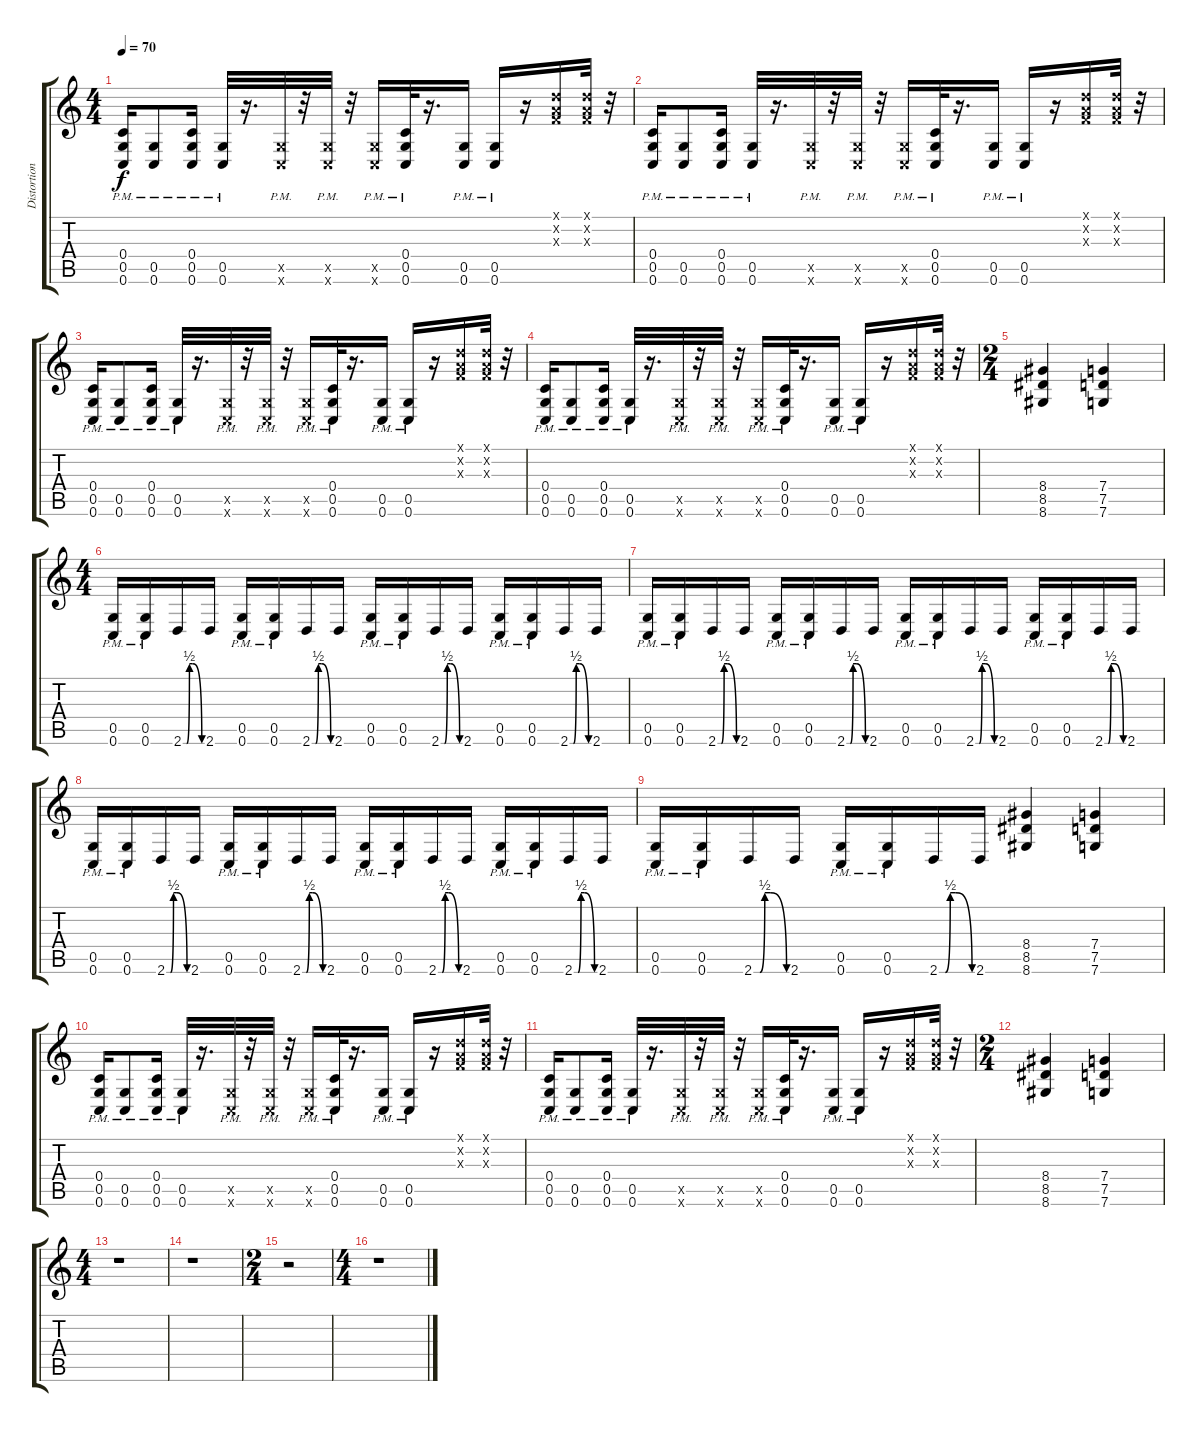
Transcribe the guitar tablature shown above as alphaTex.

\track ("Distortion 1" "Distortion") {instrument distortionguitar}
\staff {score tabs}
\tuning (D4 A3 F3 C3 G2 C2) {hide}
\ts (4 4)
\tempo 70
\clef g2
\ks c
(0.4{pm} 0.5{pm} 0.6{pm}).16{dy f} (0.5{pm} 0.6{pm}).8 (0.4{pm} 0.5{pm} 0.6{pm}).16 (0.5{pm} 0.6{pm}).32 r.16{d} (0.5{pm x} 0.6{pm x}).32 r.32 (0.5{pm x} 0.6{pm x}).32 r.32 (0.5{pm x} 0.6{pm x}).16 (0.4{pm} 0.5{pm} 0.6{pm}).32 r.16{d} (0.5{pm} 0.6{pm}).16 (0.5{pm} 0.6).16 r.16 (0.1{x} 0.2{x} 0.3{x}).16 (0.1{x} 0.2{x} 0.3{x}).32 r.32 |
(0.4{pm} 0.5{pm} 0.6{pm}).16 (0.5{pm} 0.6{pm}).8 (0.4{pm} 0.5{pm} 0.6{pm}).16 (0.5{pm} 0.6{pm}).32 r.16{d} (0.5{pm x} 0.6{pm x}).32 r.32 (0.5{pm x} 0.6{pm x}).32 r.32 (0.5{pm x} 0.6{pm x}).16 (0.4{pm} 0.5{pm} 0.6{pm}).32 r.16{d} (0.5{pm} 0.6{pm}).16 (0.5{pm} 0.6).16 r.16 (0.1{x} 0.2{x} 0.3{x}).16 (0.1{x} 0.2{x} 0.3{x}).32 r.32 |
(0.4{pm} 0.5{pm} 0.6{pm}).16 (0.5{pm} 0.6{pm}).8 (0.4{pm} 0.5{pm} 0.6{pm}).16 (0.5{pm} 0.6{pm}).32 r.16{d} (0.5{pm x} 0.6{pm x}).32 r.32 (0.5{pm x} 0.6{pm x}).32 r.32 (0.5{pm x} 0.6{pm x}).16 (0.4{pm} 0.5{pm} 0.6{pm}).32 r.16{d} (0.5{pm} 0.6{pm}).16 (0.5{pm} 0.6).16 r.16 (0.1{x} 0.2{x} 0.3{x}).16 (0.1{x} 0.2{x} 0.3{x}).32 r.32 |
(0.4{pm} 0.5{pm} 0.6{pm}).16 (0.5{pm} 0.6{pm}).8 (0.4{pm} 0.5{pm} 0.6{pm}).16 (0.5{pm} 0.6{pm}).32 r.16{d} (0.5{pm x} 0.6{pm x}).32 r.32 (0.5{pm x} 0.6{pm x}).32 r.32 (0.5{pm x} 0.6{pm x}).16 (0.4{pm} 0.5{pm} 0.6{pm}).32 r.16{d} (0.5{pm} 0.6{pm}).16 (0.5{pm} 0.6).16 r.16 (0.1{x} 0.2{x} 0.3{x}).16 (0.1{x} 0.2{x} 0.3{x}).32 r.32 |
\ts (2 4)
(8.4 8.5 8.6).4 (7.4 7.5 7.6).4 |
\ts (4 4)
(0.5{pm} 0.6{pm}).16 (0.5{pm} 0.6{pm}).16 2.6{be (custom 0 0 11 0 20 2 30 2 60 0)}.16 2.6.16 (0.5{pm} 0.6{pm}).16 (0.5{pm} 0.6{pm}).16 2.6{be (custom 0 0 9 0 11 0 20 2 30 2 60 0)}.16 2.6.16 (0.5{pm} 0.6{pm}).16 (0.5{pm} 0.6{pm}).16 2.6{be (custom 0 0 5 0 9 0 11 0 20 2 30 2 60 0)}.16 2.6.16 (0.5{pm} 0.6{pm}).16 (0.5{pm} 0.6{pm}).16 2.6{be (custom 0 0 9 0 11 0 20 2 30 2 60 0)}.16 2.6.16 |
(0.5{pm} 0.6{pm}).16 (0.5{pm} 0.6{pm}).16 2.6{be (custom 0 0 11 0 20 2 30 2 60 0)}.16 2.6.16 (0.5{pm} 0.6{pm}).16 (0.5{pm} 0.6{pm}).16 2.6{be (custom 0 0 9 0 11 0 20 2 30 2 60 0)}.16 2.6.16 (0.5{pm} 0.6{pm}).16 (0.5{pm} 0.6{pm}).16 2.6{be (custom 0 0 5 0 9 0 11 0 20 2 30 2 60 0)}.16 2.6.16 (0.5{pm} 0.6{pm}).16 (0.5{pm} 0.6{pm}).16 2.6{be (custom 0 0 9 0 11 0 20 2 30 2 60 0)}.16 2.6.16 |
(0.5{pm} 0.6{pm}).16 (0.5{pm} 0.6{pm}).16 2.6{be (custom 0 0 11 0 20 2 30 2 60 0)}.16 2.6.16 (0.5{pm} 0.6{pm}).16 (0.5{pm} 0.6{pm}).16 2.6{be (custom 0 0 9 0 11 0 20 2 30 2 60 0)}.16 2.6.16 (0.5{pm} 0.6{pm}).16 (0.5{pm} 0.6{pm}).16 2.6{be (custom 0 0 5 0 9 0 11 0 20 2 30 2 60 0)}.16 2.6.16 (0.5{pm} 0.6{pm}).16 (0.5{pm} 0.6{pm}).16 2.6{be (custom 0 0 9 0 11 0 20 2 30 2 60 0)}.16 2.6.16 |
(0.5{pm} 0.6{pm}).16 (0.5{pm} 0.6{pm}).16 2.6{be (custom 0 0 9 0 11 0 20 2 30 2 60 0)}.16 2.6.16 (0.5{pm} 0.6{pm}).16 (0.5{pm} 0.6{pm}).16 2.6{be (custom 0 0 9 0 11 0 20 2 30 2 60 0)}.16 2.6.16 (8.4 8.5 8.6).4 (7.4 7.5 7.6).4 |
(0.4{pm} 0.5{pm} 0.6{pm}).16 (0.5{pm} 0.6{pm}).8 (0.4{pm} 0.5{pm} 0.6{pm}).16 (0.5{pm} 0.6{pm}).32 r.16{d} (0.5{pm x} 0.6{pm x}).32 r.32 (0.5{pm x} 0.6{pm x}).32 r.32 (0.5{pm x} 0.6{pm x}).16 (0.4{pm} 0.5{pm} 0.6{pm}).32 r.16{d} (0.5{pm} 0.6{pm}).16 (0.5{pm} 0.6).16 r.16 (0.1{x} 0.2{x} 0.3{x}).16 (0.1{x} 0.2{x} 0.3{x}).32 r.32 |
(0.4{pm} 0.5{pm} 0.6{pm}).16 (0.5{pm} 0.6{pm}).8 (0.4{pm} 0.5{pm} 0.6{pm}).16 (0.5{pm} 0.6{pm}).32 r.16{d} (0.5{pm x} 0.6{pm x}).32 r.32 (0.5{pm x} 0.6{pm x}).32 r.32 (0.5{pm x} 0.6{pm x}).16 (0.4{pm} 0.5{pm} 0.6{pm}).32 r.16{d} (0.5{pm} 0.6{pm}).16 (0.5{pm} 0.6).16 r.16 (0.1{x} 0.2{x} 0.3{x}).16 (0.1{x} 0.2{x} 0.3{x}).32 r.32 |
\ts (2 4)
(8.4 8.5 8.6).4 (7.4 7.5 7.6).4 |
\ts (4 4)
r.1 |
r.1 |
\ts (2 4)
r.2 |
\ts (4 4)
r.1
